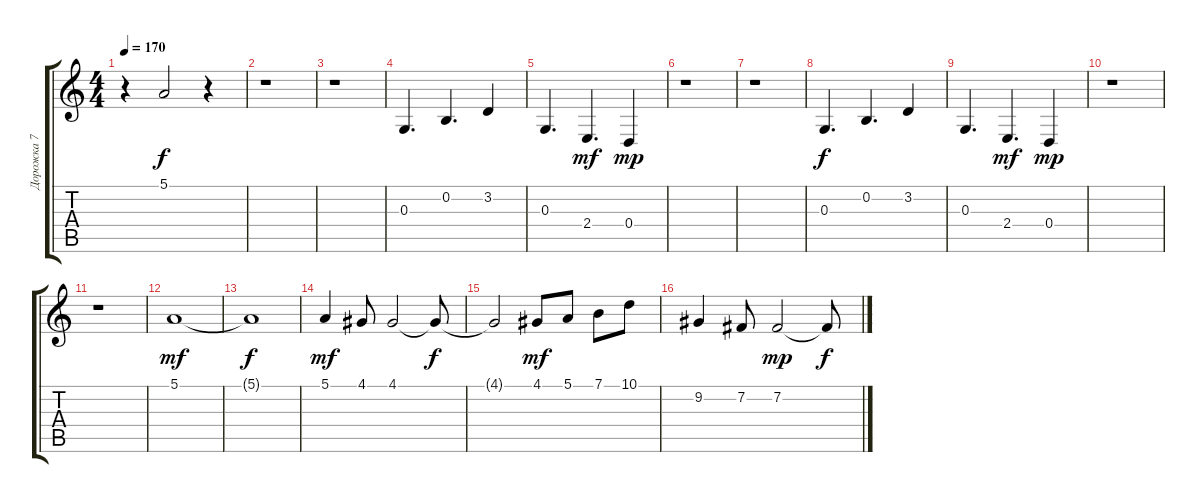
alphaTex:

\track ("Дорожка 7" "Дорожка 7") {instrument tenorsax}
\staff {score tabs}
\tuning (E4 B3 G3 D3 A2 E2) {hide}
\ts (4 4)
\tempo 170
\clef g2
\ks c
r.4{dy f} 5.1.2{volume 14 instrument woodblock} r.4 |
r.1 |
r.1 |
0.3.4{d volume 8 instrument tenorsax} 0.2.4{d} 3.2.4 |
0.3.4{d} 2.4.4{d dy mf} 0.4.4{dy mp} |
r.1 |
r.1 |
0.3.4{d dy f} 0.2.4{d} 3.2.4 |
0.3.4{d} 2.4.4{d dy mf} 0.4.4{dy mp} |
r.1 |
r.1 |
5.1.1{dy mf instrument choiraahs} |
5.1{t}.1{dy f} |
5.1.4{dy mf} 4.1.8 4.1.2 4.1{t}.8{dy f} |
4.1{t}.2 4.1.8{dy mf} 5.1.8 7.1.8 10.1.8 |
9.2.4 7.2.8 7.2.2{dy mp} 7.2{t}.8{dy f}
